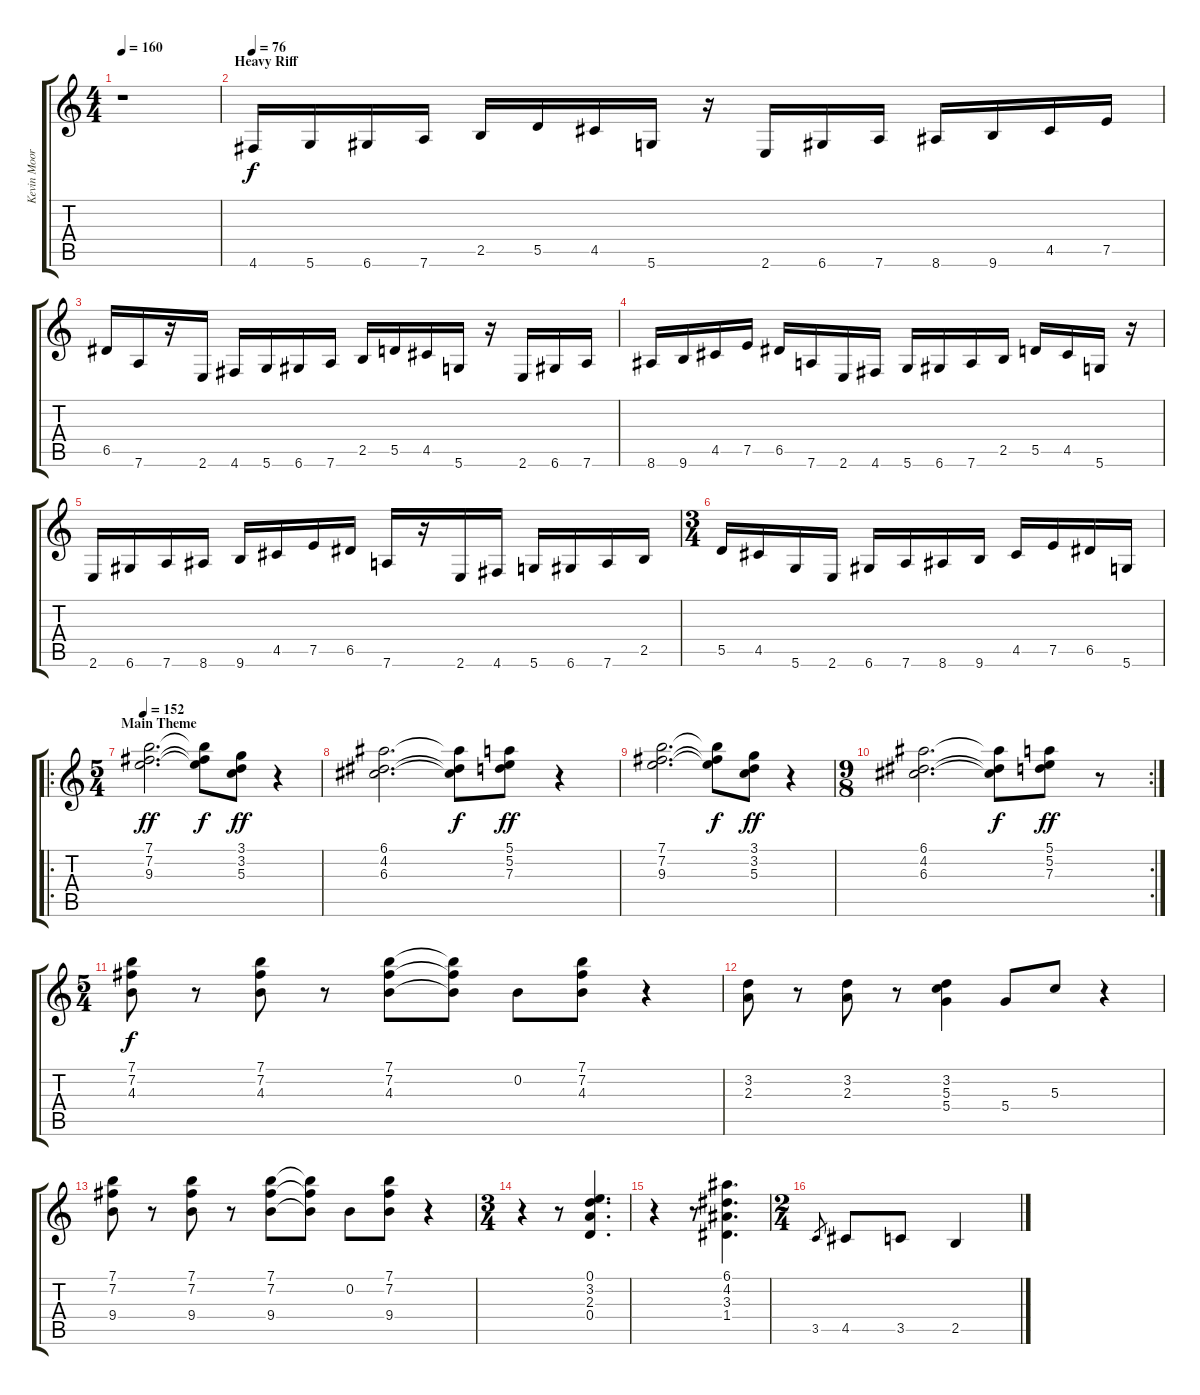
\track ("Kevin Moore (Keyboard)" "Kevin Moor") {instrument drawbarorgan}
\staff {score tabs}
\tuning (E5 B4 G4 D4 A3 D3) {hide}
\ts (4 4)
\tempo 160
\clef g2
\ks c
r.1{dy f} |
\section ("" "Heavy Riff")
\tempo 76
4.6.16{volume 11 instrument lead2sawtooth} 5.6.16 6.6.16 7.6.16 2.5.16 5.5.16 4.5.16 5.6.16 r.16 2.6.16 6.6.16 7.6.16 8.6.16 9.6.16 4.5.16 7.5.16 |
6.5.16 7.6.16 r.16 2.6.16 4.6.16 5.6.16 6.6.16 7.6.16 2.5.16 5.5.16 4.5.16 5.6.16 r.16 2.6.16 6.6.16 7.6.16 |
8.6.16 9.6.16 4.5.16 7.5.16 6.5.16 7.6.16 2.6.16 4.6.16 5.6.16 6.6.16 7.6.16 2.5.16 5.5.16 4.5.16 5.6.16 r.16 |
2.6.16 6.6.16 7.6.16 8.6.16 9.6.16 4.5.16 7.5.16 6.5.16 7.6.16 r.16 2.6.16 4.6.16 5.6.16 6.6.16 7.6.16 2.5.16 |
\ts (3 4)
5.5.16 4.5.16 5.6.16 2.6.16 6.6.16 7.6.16 8.6.16 9.6.16 4.5.16 7.5.16 6.5.16 5.6.16 |
\ro
\ts (5 4)
\section ("" "Main Theme")
\tempo 152
(7.1 7.2 9.3).2{d dy ff volume 11 instrument drawbarorgan} (7.1{t} 7.2{t} 9.3{t}).8{dy f} (3.1 3.2 5.3).8{dy ff} r.4 |
(6.1 4.2 6.3).2{d} (6.1{t} 4.2{t} 6.3{t}).8{dy f} (5.1 5.2 7.3).8{dy ff} r.4 |
(7.1 7.2 9.3).2{d} (7.1{t} 7.2{t} 9.3{t}).8{dy f} (3.1 3.2 5.3).8{dy ff} r.4 |
\rc 2
\ts (9 8)
(6.1 4.2 6.3).2{d} (6.1{t} 4.2{t} 6.3{t}).8{dy f} (5.1 5.2 7.3).8{dy ff} r.8 |
\ts (5 4)
(7.1 7.2 4.3).8{dy f volume 11 instrument rockorgan} r.8 (7.1 7.2 4.3).8 r.8 (7.1 7.2 4.3).8 (7.1{t} 7.2{t} 4.3{t}).8 0.2.8 (7.1 7.2 4.3).8 r.4 |
(3.2 2.3).8 r.8 (3.2 2.3).8 r.8 (3.2 5.3 5.4).4 5.4.8 5.3.8 r.4 |
(7.1 7.2 9.4).8 r.8 (7.1 7.2 9.4).8 r.8 (7.1 7.2 9.4).8 (7.1{t} 7.2{t} 9.4{t}).8 0.2.8 (7.1 7.2 9.4).8 r.4 |
\ts (3 4)
r.4 r.8 (0.1 3.2 2.3 0.4).4{d} |
r.4 r.8 (6.1 4.2 3.3 1.4).4{d} |
\ts (2 4)
3.5.8{gr} 4.5.8 3.5.8 2.5.4
